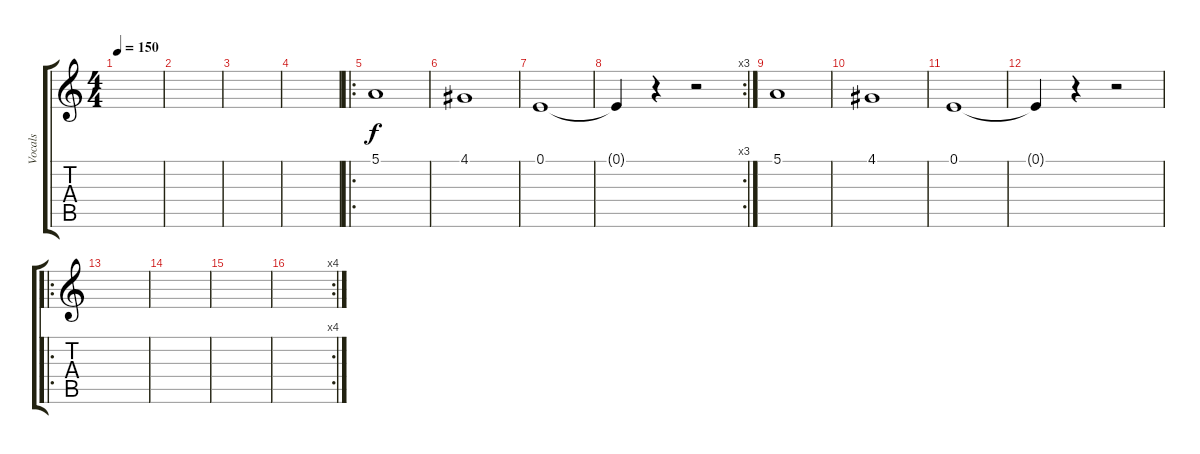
\track ("Vocals" "Vocals") {instrument choiraahs}
\staff {score tabs}
\tuning (E4 B3 G3 D3 A2 E2) {hide}
\ts (4 4)
\tempo 150
\clef g2
\ks c
|
|
|
|
\ro
5.1.1 |
4.1.1 |
0.1.1 |
\rc 3
0.1{t}.4 r.4 r.2 |
5.1.1 |
4.1.1 |
0.1.1 |
0.1{t}.4 r.4 r.2 |
\ro
|
|
|
\rc 4
